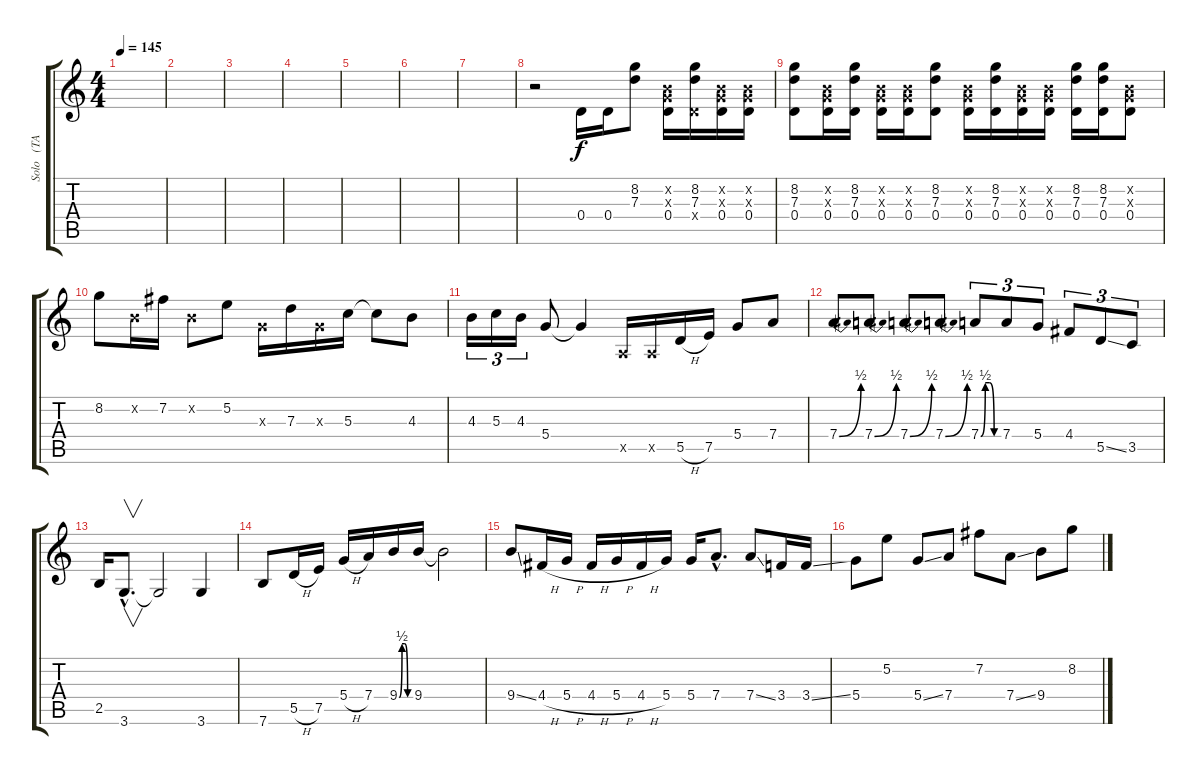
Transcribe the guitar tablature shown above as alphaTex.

\track ("Solo   (TAKUYA)" "Solo   (TA") {instrument distortionguitar}
\staff {score tabs}
\tuning (E4 B3 G3 D3 A2 E2) {hide}
\ts (4 4)
\tempo 145
\clef g2
\ks c
|
|
|
|
|
|
|
r.2 0.4.16 0.4.16 (8.2 7.3).8 (0.2{x} 0.3{x} 0.4).16 (8.2 7.3 0.4{x}).16 (0.2{x} 0.3{x} 0.4).16 (0.2{x} 0.3{x} 0.4).16 |
(8.2 7.3 0.4).8 (0.2{x} 0.3{x} 0.4).16 (8.2 7.3 0.4).16 (0.2{x} 0.3{x} 0.4).16 (0.2{x} 0.3{x} 0.4).16 (8.2 7.3 0.4).8 (0.2{x} 0.3{x} 0.4).16 (8.2 7.3 0.4).16 (0.2{x} 0.3{x} 0.4).16 (0.2{x} 0.3{x} 0.4).16 (8.2 7.3 0.4).16 (8.2 7.3 0.4).16 (0.2{x} 0.3{x} 0.4).8 |
8.2.8 0.2{x}.16 7.2.16 0.2{x}.8 5.2.8 0.3{x}.16 7.3.16 0.3{x}.16 5.3.16 5.3{t}.8 4.3.8 |
4.3.16{tu (3 2)} 5.3.16{tu (3 2)} 4.3.16{tu (3 2)} 5.4.8 5.4{t}.4 0.5{x}.16 0.5{x}.16 5.5{h}.16 7.5.16 5.4.8 7.4.8 |
7.4{be (bend 0 0 60 2)}.8 7.4{be (bend 0 0 60 2)}.8 7.4{be (bend 0 0 60 2)}.8 7.4{be (bend 0 0 60 2)}.8 7.4{be (custom 0 0 15 2 30 2 45 0 60 0)}.8{tu (3 2)} 7.4.8{tu (3 2)} 5.4.8{tu (3 2)} 4.4.8{tu (3 2)} 5.5{ss}.8{tu (3 2)} 3.5.8{tu (3 2)} |
2.5.16 3.6{hac}.8{v d} 3.6{t}.2 3.6.4 |
7.6.8 5.5{h}.16 7.5.16 5.4{h}.16 7.4.16 9.4{be (custom 0 0 15 2 30 2 45 0 60 0)}.16 9.4.16 9.4{t}.2 |
9.4{ss}.8 4.4{h}.16 5.4{h}.16 4.4{h}.16 5.4{h}.16 4.4{h}.16 5.4.16 5.4.16 7.4{hac}.8{d} 7.4{ss}.8 3.4.16 3.4{ss}.16 |
5.4.8 5.2.8 5.4{ss}.8 7.4.8 7.2.8 7.4{ss}.8 9.4.8 8.2.8
